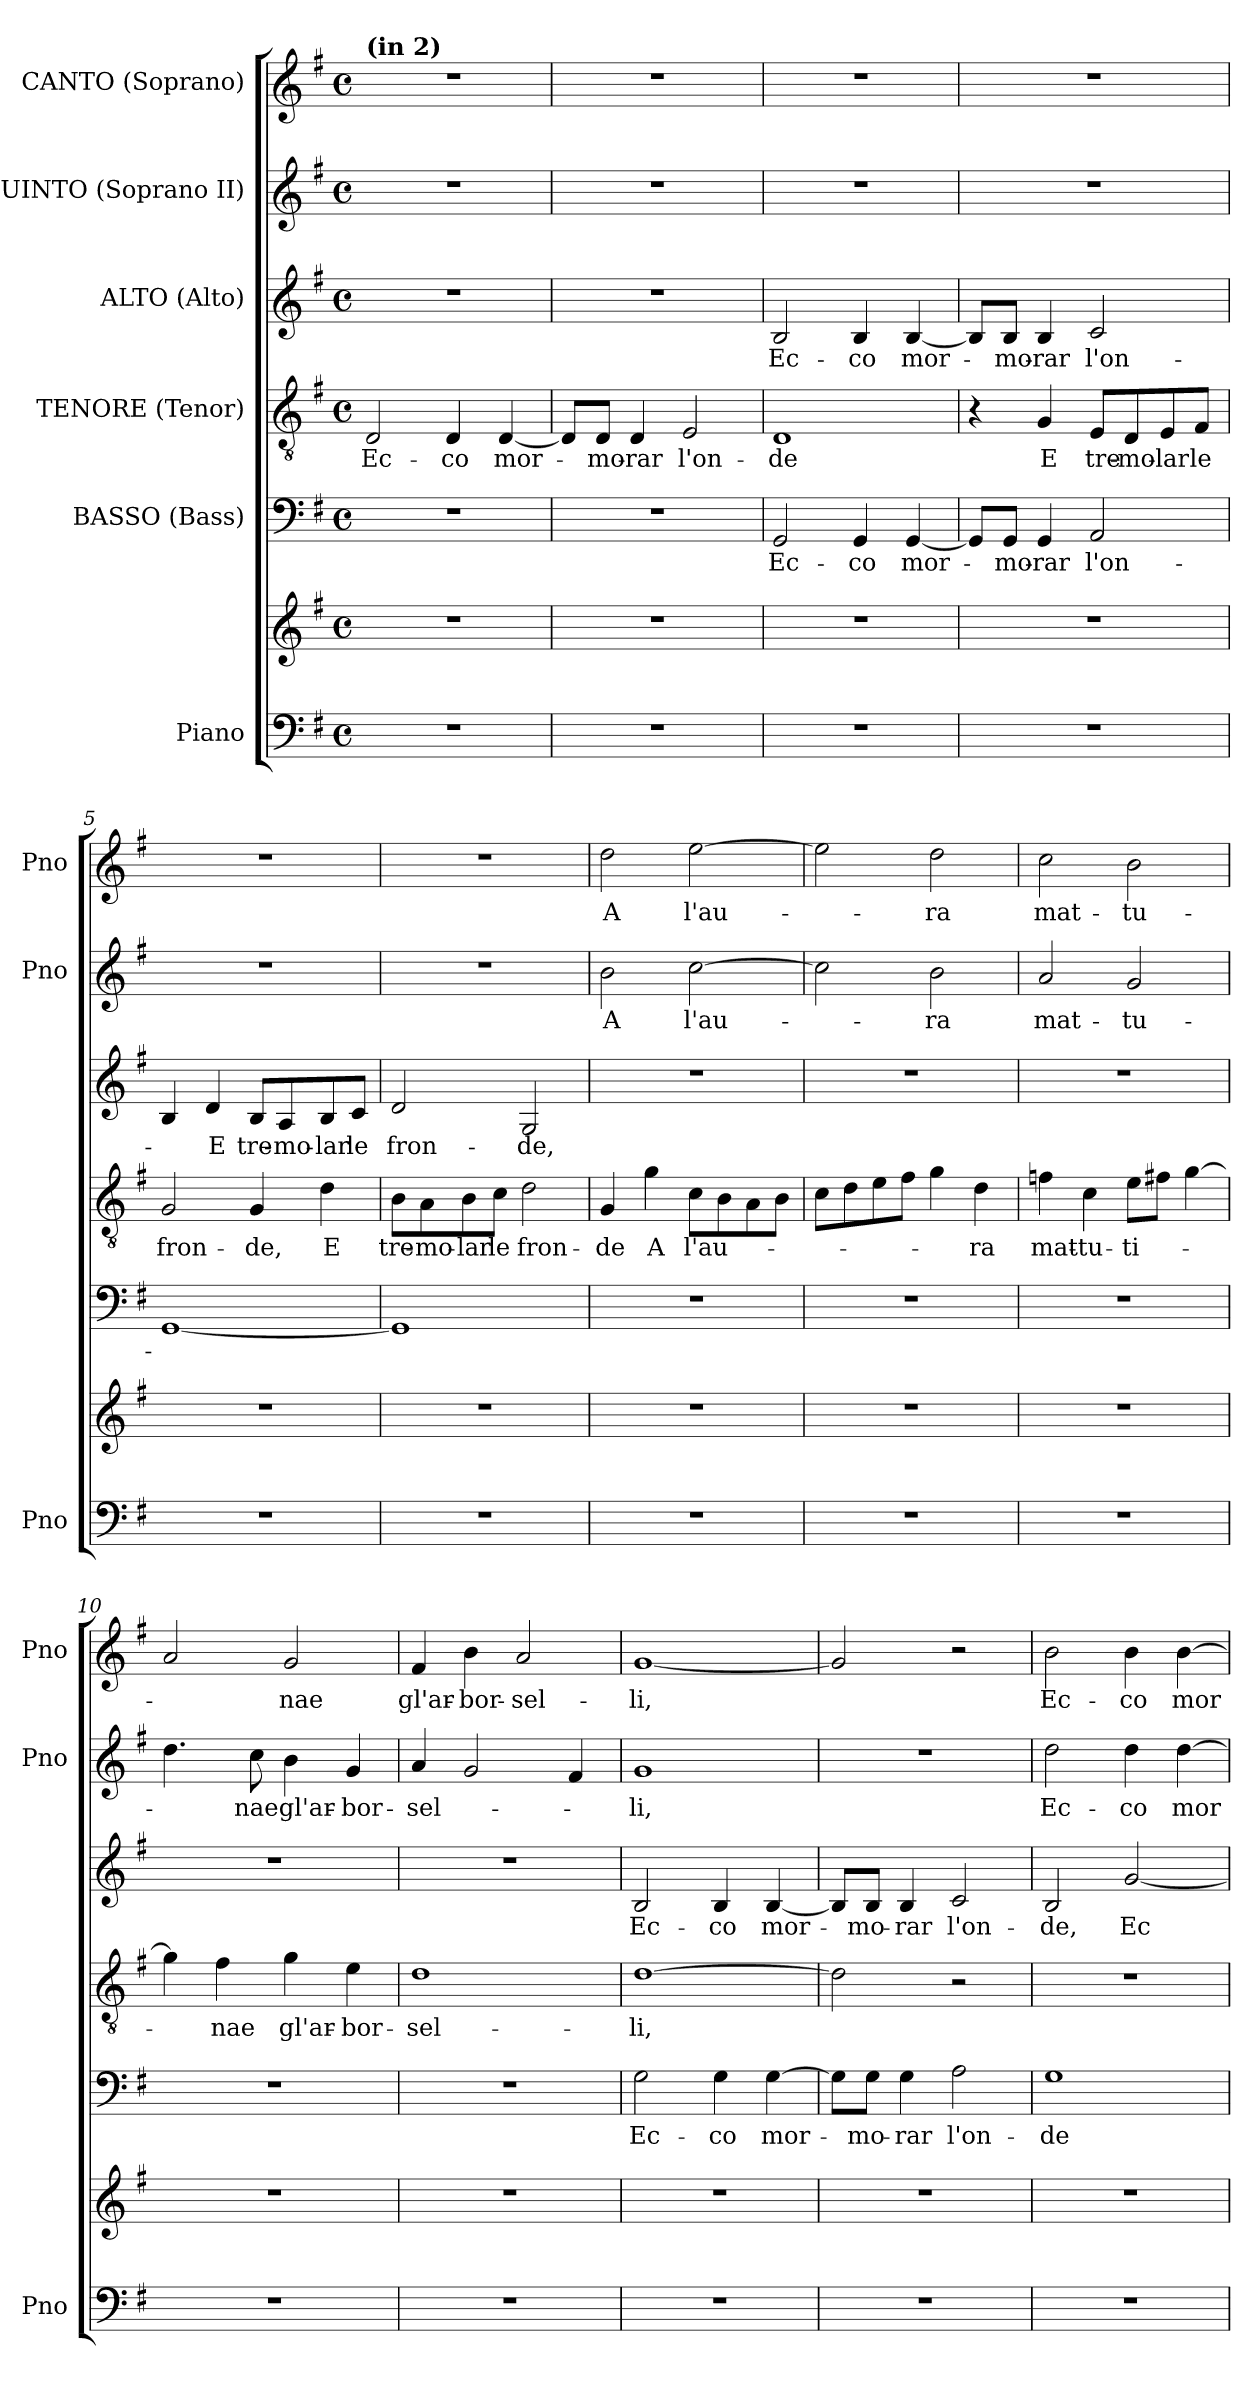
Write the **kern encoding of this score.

**kern	**kern	**kern	**text	**kern	**text	**kern	**text	**kern	**text	**kern	**text
*part6	*part6	*part5	*part5	*part4	*part4	*part3	*part3	*part2	*part2	*part1	*part1
*staff7	*staff6	*staff5	*staff5	*staff4	*staff4	*staff3	*staff3	*staff2	*staff2	*staff1	*staff1
*I"Piano	*	*I"BASSO (Bass)	*	*I"TENORE (Tenor)	*	*I"ALTO (Alto)	*	*I"QUINTO (Soprano II)	*	*I"CANTO (Soprano)	*
*I'Pno	*	*	*	*	*	*	*	*I'Pno	*	*I'Pno	*
*clefF4	*clefG2	*clefF4	*	*clefGv2	*	*clefG2	*	*clefG2	*	*clefG2	*
*k[f#]	*k[f#]	*k[f#]	*	*k[f#]	*	*k[f#]	*	*k[f#]	*	*k[f#]	*
*G:	*G:	*G:	*	*G:	*	*G:	*	*G:	*	*G:	*
*M4/4	*M4/4	*M4/4	*	*M4/4	*	*M4/4	*	*M4/4	*	*M4/4	*
*met(c)	*met(c)	*met(c)	*	*met(c)	*	*met(c)	*	*met(c)	*	*met(c)	*
=1	=1	=1	=1	=1	=1	=1	=1	=1	=1	=1	=1
!	!	!	!	!	!	!	!	!	!	!LO:TX:a:B:t=(in 2)	!
1r	1r	1r	.	2D/	Ec-	1r	.	1r	.	1r	.
.	.	.	.	4D/	-co	.	.	.	.	.	.
.	.	.	.	[4D/	mor-	.	.	.	.	.	.
=2	=2	=2	=2	=2	=2	=2	=2	=2	=2	=2	=2
1r	1r	1r	.	8D/L]	.	1r	.	1r	.	1r	.
.	.	.	.	8D/J	-mo-	.	.	.	.	.	.
.	.	.	.	4D/	-rar	.	.	.	.	.	.
.	.	.	.	2E/	l'on-	.	.	.	.	.	.
=3	=3	=3	=3	=3	=3	=3	=3	=3	=3	=3	=3
1r	1r	2GG/	Ec-	1D	-de	2B/	Ec-	1r	.	1r	.
.	.	4GG/	-co	.	.	4B/	-co	.	.	.	.
.	.	[4GG/	mor-	.	.	[4B/	mor-	.	.	.	.
=4	=4	=4	=4	=4	=4	=4	=4	=4	=4	=4	=4
1r	1r	8GG/L]	.	4r	.	8B/L]	.	1r	.	1r	.
.	.	8GG/J	-mo-	.	.	8B/J	-mo-	.	.	.	.
.	.	4GG/	-rar	4G/	E	4B/	-rar	.	.	.	.
.	.	2AA/	l'on-	8E/L	tre-	2c/	l'on-	.	.	.	.
.	.	.	.	8D/	-mo-	.	.	.	.	.	.
.	.	.	.	8E/	-lar	.	.	.	.	.	.
.	.	.	.	8F#/J	le	.	.	.	.	.	.
!!LO:LB:g=z
=5	=5	=5	=5	=5	=5	=5	=5	=5	=5	=5	=5
1r	1r	[1GG	­	2G/	fron-	4B/	­	1r	.	1r	.
.	.	.	.	.	.	4d/	E	.	.	.	.
.	.	.	.	4G/	-de,	8B/L	tre-	.	.	.	.
.	.	.	.	.	.	8A/	-mo-	.	.	.	.
.	.	.	.	4d\	E	8B/	-lar	.	.	.	.
.	.	.	.	.	.	8c/J	le	.	.	.	.
=6	=6	=6	=6	=6	=6	=6	=6	=6	=6	=6	=6
1r	1r	1GG]	.	8B\L	tre-	2d/	fron-	1r	.	1r	.
.	.	.	.	8A\	-mo-	.	.	.	.	.	.
.	.	.	.	8B\	-lar	.	.	.	.	.	.
.	.	.	.	8c\J	le	.	.	.	.	.	.
.	.	.	.	2d\	fron-	2G/	-de,	.	.	.	.
=7	=7	=7	=7	=7	=7	=7	=7	=7	=7	=7	=7
1r	1r	1r	.	4G/	-de	1r	.	2b\	A	2dd\	A
.	.	.	.	4g\	A	.	.	.	.	.	.
.	.	.	.	8c\L	l'au-	.	.	[2cc\	l'au-	[2ee\	l'au-
.	.	.	.	8B\	.	.	.	.	.	.	.
.	.	.	.	8A\	.	.	.	.	.	.	.
.	.	.	.	8B\J	.	.	.	.	.	.	.
=8	=8	=8	=8	=8	=8	=8	=8	=8	=8	=8	=8
1r	1r	1r	.	8c\L	.	1r	.	2cc\]	.	2ee\]	.
.	.	.	.	8d\	.	.	.	.	.	.	.
.	.	.	.	8e\	.	.	.	.	.	.	.
.	.	.	.	8f#\J	.	.	.	.	.	.	.
.	.	.	.	4g\	.	.	.	2b\	-ra	2dd\	-ra
.	.	.	.	4d\	-ra	.	.	.	.	.	.
=9	=9	=9	=9	=9	=9	=9	=9	=9	=9	=9	=9
1r	1r	1r	.	4fn\	mat-	1r	.	2a/	mat-	2cc\	mat-
.	.	.	.	4c\	-tu-	.	.	.	.	.	.
.	.	.	.	8e\L	-ti-	.	.	2g/	-tu-	2b\	-tu-
.	.	.	.	8f#X\J	.	.	.	.	.	.	.
.	.	.	.	[4g\	.	.	.	.	.	.	.
!!LO:LB:g=z
=10	=10	=10	=10	=10	=10	=10	=10	=10	=10	=10	=10
1r	1r	1r	.	4g\]	-­	1r	.	4.dd\	-­	2a/	-­
.	.	.	.	4f#\	nae	.	.	.	.	.	.
.	.	.	.	.	.	.	.	8cc\	nae	.	.
.	.	.	.	4g\	gl'ar-	.	.	4b\	gl'ar-	2g/	nae
.	.	.	.	4e\	-bor-	.	.	4g/	-bor-	.	.
=11	=11	=11	=11	=11	=11	=11	=11	=11	=11	=11	=11
1r	1r	1r	.	1d	-sel-	1r	.	4a/	-sel-	4f#/	gl'ar-
.	.	.	.	.	.	.	.	2g/	.	4b\	-bor-
.	.	.	.	.	.	.	.	.	.	2a/	-sel-
.	.	.	.	.	.	.	.	4f#/	.	.	.
=12	=12	=12	=12	=12	=12	=12	=12	=12	=12	=12	=12
1r	1r	2G\	Ec-	[1d	-li,	2B/	Ec-	1g	-li,	[1g	-li,
.	.	4G\	-co	.	.	4B/	-co	.	.	.	.
.	.	[4G\	mor-	.	.	[4B/	mor-	.	.	.	.
=13	=13	=13	=13	=13	=13	=13	=13	=13	=13	=13	=13
1r	1r	8G\L]	.	2d\]	.	8B/L]	.	1r	.	2g/]	.
.	.	8G\J	-mo-	.	.	8B/J	-mo-	.	.	.	.
.	.	4G\	-rar	.	.	4B/	-rar	.	.	.	.
.	.	2A\	l'on-	2r	.	2c/	l'on-	.	.	2r	.
=14	=14	=14	=14	=14	=14	=14	=14	=14	=14	=14	=14
1r	1r	1G	-de	1r	.	2B/	-de,	2dd\	Ec-	2b\	Ec-
.	.	.	.	.	.	[2g/	Ec-	4dd\	-co	4b\	-co
.	.	.	.	.	.	.	.	[4dd\	mor-	[4b\	mor-
=	=	=	=	=	=	=	=	=	=	=	=
*-	*-	*-	*-	*-	*-	*-	*-	*-	*-	*-	*-
